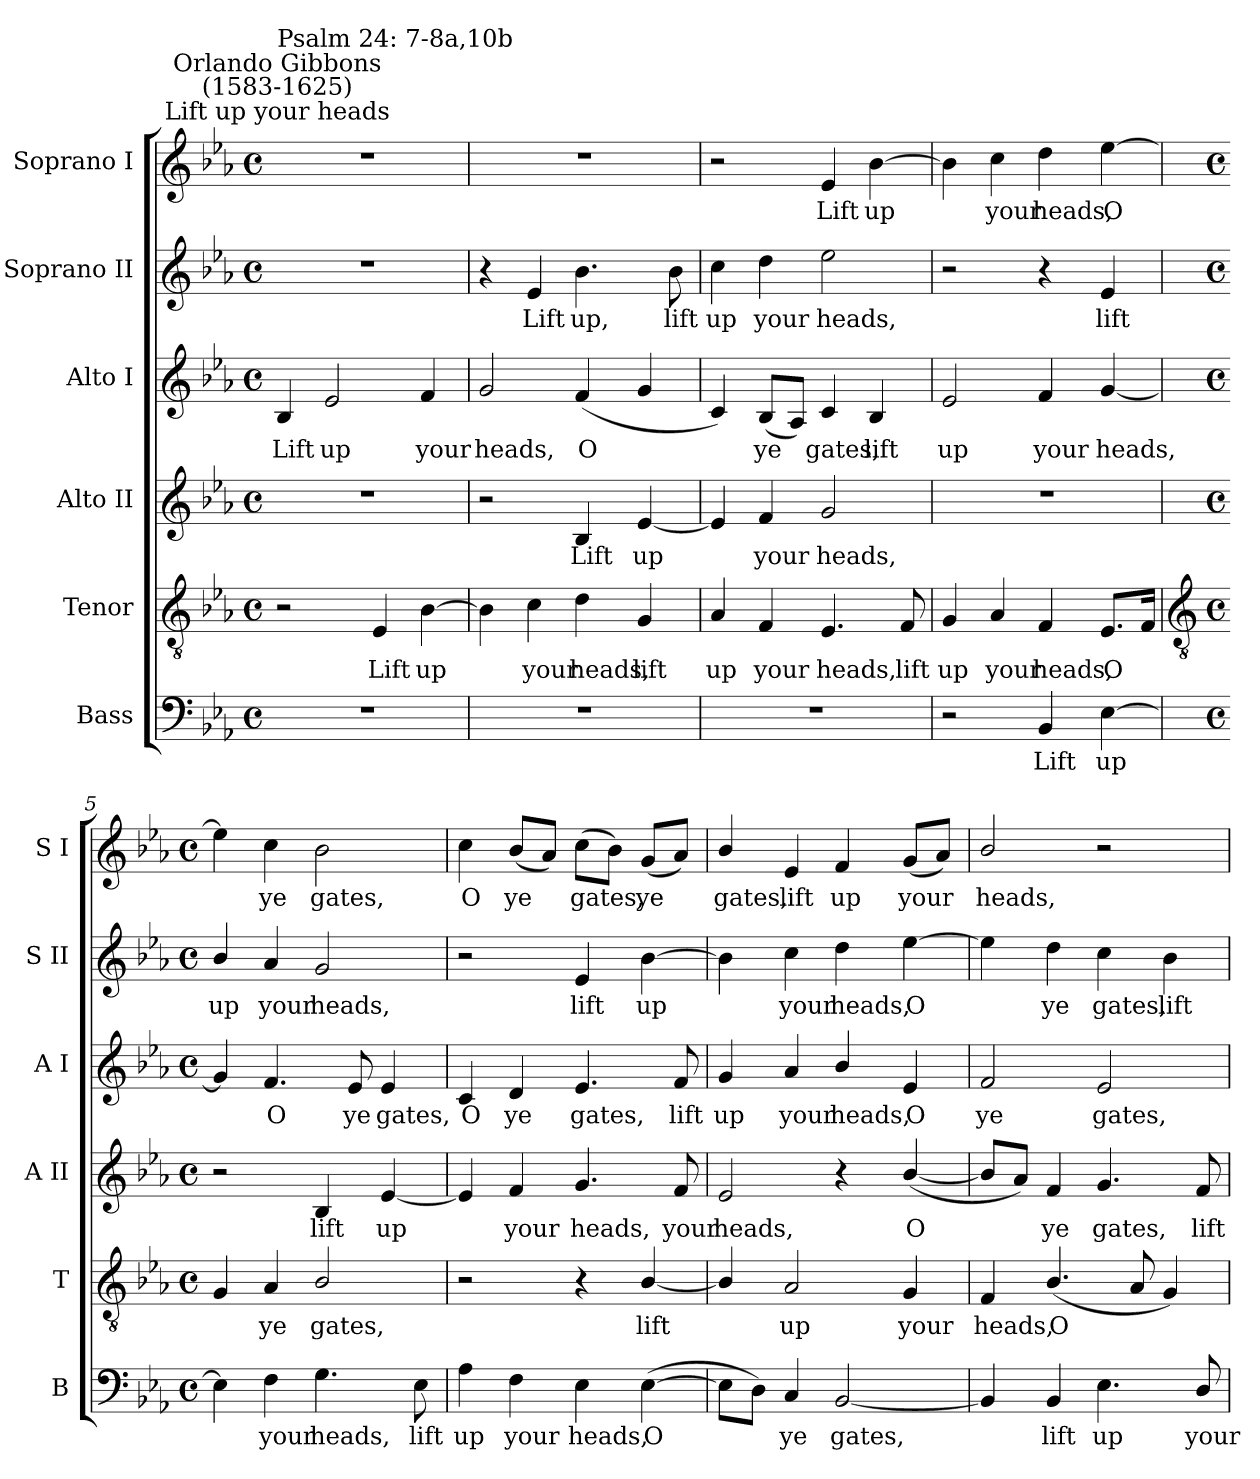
**kern	**text	**kern	**text	**kern	**text	**kern	**text	**kern	**text	**kern	**text
*part6	*part6	*part5	*part5	*part4	*part4	*part3	*part3	*part2	*part2	*part1	*part1
*staff6	*staff6	*staff5	*staff5	*staff4	*staff4	*staff3	*staff3	*staff2	*staff2	*staff1	*staff1
*I"Bass	*	*I"Tenor	*	*I"Alto II	*	*I"Alto I	*	*I"Soprano II	*	*I"Soprano I	*
*I'B	*	*I'T	*	*I'A II	*	*I'A I	*	*I'S II	*	*I'S I	*
*clefF4	*	*clefGv2	*	*clefG2	*	*clefG2	*	*clefG2	*	*clefG2	*
*k[b-e-a-]	*	*k[b-e-a-]	*	*k[b-e-a-]	*	*k[b-e-a-]	*	*k[b-e-a-]	*	*k[b-e-a-]	*
*E-:	*	*E-:	*	*E-:	*	*E-:	*	*E-:	*	*E-:	*
*M4/4	*	*M4/4	*	*M4/4	*	*M4/4	*	*M4/4	*	*M4/4	*
*met(c)	*	*met(c)	*	*met(c)	*	*met(c)	*	*met(c)	*	*met(c)	*
=1	=1	=1	=1	=1	=1	=1	=1	=1	=1	=1	=1
!	!	!	!	!	!	!	!	!	!	!LO:TX:a:cj:t=Lift up your heads	!
!	!	!	!	!	!	!	!	!	!	!LO:TX:a:cj:t=Orlando Gibbons\n(1583-1625)	!
!	!	!	!	!	!	!	!	!	!	!LO:TX:a:t=Psalm 24&colon; 7-8a,10b	!
!	!	!	!	!	!	!	!LO:LY:b	!	!	!	!
1r	.	2r	.	1r	.	4B-	Lift	1r	.	1r	.
!	!	!	!	!	!	!	!LO:LY:b	!	!	!	!
.	.	.	.	.	.	2e-	up	.	.	.	.
!	!	!	!LO:LY:b	!	!	!	!	!	!	!	!
.	.	4E-	Lift	.	.	.	.	.	.	.	.
!	!	!	!LO:LY:b	!	!	!	!LO:LY:b	!	!	!	!
.	.	[4B-	up	.	.	4f	your	.	.	.	.
=2	=2	=2	=2	=2	=2	=2	=2	=2	=2	=2	=2
!	!	!	!	!	!	!	!LO:LY:b	!	!	!	!
1r	.	4B-]	.	2r	.	2g	heads,	4r	.	1r	.
!	!	!	!LO:LY:b	!	!	!	!	!	!LO:LY:b	!	!
.	.	4c	your	.	.	.	.	4e-	Lift	.	.
!	!	!	!LO:LY:b	!	!LO:LY:b	!	!LO:LY:b	!	!LO:LY:b	!	!
.	.	4d	heads,	4B-	Lift	(<4f	O	4.b-	up,	.	.
!	!	!	!LO:LY:b	!	!LO:LY:b	!	!	!	!	!	!
.	.	4G	lift	[4e-	up	4g	.	.	.	.	.
!	!	!	!	!	!	!	!	!	!LO:LY:b	!	!
.	.	.	.	.	.	.	.	8b-	lift	.	.
=3	=3	=3	=3	=3	=3	=3	=3	=3	=3	=3	=3
!	!	!	!LO:LY:b	!	!	!	!	!	!LO:LY:b	!	!
1r	.	4A-	up	4e-]	.	4c)	.	4cc	up	2r	.
!	!	!	!LO:LY:b	!	!LO:LY:b	!	!LO:LY:b	!	!LO:LY:b	!	!
.	.	4F	your	4f	your	(<8B-L	ye	4dd	your	.	.
.	.	.	.	.	.	8A-J)	.	.	.	.	.
!	!	!	!LO:LY:b	!	!LO:LY:b	!	!LO:LY:b	!	!LO:LY:b	!	!LO:LY:b
.	.	4.E-	heads,	2g	heads,	4c	gates,	2ee-	heads,	4e-	Lift
!	!	!	!	!	!	!	!LO:LY:b	!	!	!	!LO:LY:b
.	.	.	.	.	.	4B-	lift	.	.	[4b-	up
!	!	!	!LO:LY:b	!	!	!	!	!	!	!	!
.	.	8F	lift	.	.	.	.	.	.	.	.
=4	=4	=4	=4	=4	=4	=4	=4	=4	=4	=4	=4
!	!	!	!LO:LY:b	!	!	!	!LO:LY:b	!	!	!	!
2r	.	4G	up	1r	.	2e-	up	2r	.	4b-]	.
!	!	!	!LO:LY:b	!	!	!	!	!	!	!	!LO:LY:b
.	.	4A-	your	.	.	.	.	.	.	4cc	your
!	!LO:LY:b	!	!LO:LY:b	!	!	!	!LO:LY:b	!	!	!	!LO:LY:b
4BB-	Lift	4F	heads,	.	.	4f	your	4r	.	4dd	heads,
!	!LO:LY:b	!	!LO:LY:b	!	!	!	!LO:LY:b	!	!LO:LY:b	!	!LO:LY:b
[4E-	up	8.E-L	O	.	.	[4g	heads,	4e-	lift	[4ee-	O
.	.	16FJ	.	.	.	.	.	.	.	.	.
!!LO:LB:g=z
=5	=5	=5	=5	=5	=5	=5	=5	=5	=5	=5	=5
*	*	*clefGv2	*	*	*	*	*	*	*	*	*
*M4/4	*	*M4/4	*	*M4/4	*	*M4/4	*	*M4/4	*	*M4/4	*
*met(c)	*	*met(c)	*	*met(c)	*	*met(c)	*	*met(c)	*	*met(c)	*
!	!	!	!	!	!	!	!	!	!LO:LY:b	!	!
4E-]	.	4G	.	2r	.	4g]	.	4b-/	up	4ee-]	.
!	!LO:LY:b	!	!LO:LY:b	!	!	!	!LO:LY:b	!	!LO:LY:b	!	!LO:LY:b
4F	your	4A-	ye	.	.	4.f	O	4a-	your	4cc	ye
!	!LO:LY:b	!	!LO:LY:b	!	!LO:LY:b	!	!	!	!LO:LY:b	!	!LO:LY:b
4.G	heads,	2B-/	gates,	4B-	lift	.	.	2g	heads,	2b-	gates,
!	!	!	!	!	!	!	!LO:LY:b	!	!	!	!
.	.	.	.	.	.	8e-	ye	.	.	.	.
!	!	!	!	!	!LO:LY:b	!	!LO:LY:b	!	!	!	!
.	.	.	.	[4e-	up	4e-	gates,	.	.	.	.
!	!LO:LY:b	!	!	!	!	!	!	!	!	!	!
8E-	lift	.	.	.	.	.	.	.	.	.	.
=6	=6	=6	=6	=6	=6	=6	=6	=6	=6	=6	=6
!	!LO:LY:b	!	!	!	!	!	!LO:LY:b	!	!	!	!LO:LY:b
4A-	up	2r	.	4e-]	.	4c	O	2r	.	4cc	O
!	!LO:LY:b	!	!	!	!LO:LY:b	!	!LO:LY:b	!	!	!	!LO:LY:b
4F	your	.	.	4f	your	4d	ye	.	.	(<8b-L	ye
.	.	.	.	.	.	.	.	.	.	8a-J)	.
!	!LO:LY:b	!	!	!	!LO:LY:b	!	!LO:LY:b	!	!LO:LY:b	!	!LO:LY:b
4E-	heads,	4r	.	4.g	heads,	4.e-	gates,	4e-	lift	(>8ccL	gates,
.	.	.	.	.	.	.	.	.	.	8b-J)	.
!	!LO:LY:b	!	!LO:LY:b	!	!	!	!	!	!LO:LY:b	!	!LO:LY:b
(>[4E-	O	[4B-/	lift	.	.	.	.	[4b-	up	(<8gL	ye
!	!	!	!	!	!LO:LY:b	!	!LO:LY:b	!	!	!	!
.	.	.	.	8f	your	8f	lift	.	.	8a-J)	.
=7	=7	=7	=7	=7	=7	=7	=7	=7	=7	=7	=7
!	!	!	!	!	!LO:LY:b	!	!LO:LY:b	!	!	!	!LO:LY:b
8E-L]	.	4B-/]	.	2e-	heads,	4g	up	4b-]	.	4b-/	gates,
8DJ)	.	.	.	.	.	.	.	.	.	.	.
!	!LO:LY:b	!	!LO:LY:b	!	!	!	!LO:LY:b	!	!LO:LY:b	!	!LO:LY:b
4C	ye	2A-	up	.	.	4a-	your	4cc	your	4e-	lift
!	!LO:LY:b	!	!	!	!	!	!LO:LY:b	!	!LO:LY:b	!	!LO:LY:b
[2BB-	gates,	.	.	4r	.	4b-/	heads,	4dd	heads,	4f	up
!	!	!	!LO:LY:b	!	!LO:LY:b	!	!LO:LY:b	!	!LO:LY:b	!	!LO:LY:b
.	.	4G	your	(<[4b-/	O	4e-	O	[4ee-	O	(<8gL	your
.	.	.	.	.	.	.	.	.	.	8a-J)	.
=8	=8	=8	=8	=8	=8	=8	=8	=8	=8	=8	=8
!	!	!	!LO:LY:b	!	!	!	!LO:LY:b	!	!	!	!LO:LY:b
4BB-]	.	4F	heads,	8b-L]	.	2f	ye	4ee-]	.	2b-/	heads,
.	.	.	.	8a-J)	.	.	.	.	.	.	.
!	!LO:LY:b	!	!LO:LY:b	!	!LO:LY:b	!	!	!	!LO:LY:b	!	!
4BB-	lift	(<4.B-/	O	4f	ye	.	.	4dd	ye	.	.
!	!LO:LY:b	!	!	!	!LO:LY:b	!	!LO:LY:b	!	!LO:LY:b	!	!
4.E-	up	.	.	4.g	gates,	2e-	gates,	4cc	gates,	2r	.
.	.	8A-	.	.	.	.	.	.	.	.	.
!	!	!	!	!	!	!	!	!	!LO:LY:b	!	!
.	.	4G)	.	.	.	.	.	4b-	lift	.	.
!	!LO:LY:b	!	!	!	!LO:LY:b	!	!	!	!	!	!
8D/	your	.	.	8f	lift	.	.	.	.	.	.
=	=	=	=	=	=	=	=	=	=	=	=
*-	*-	*-	*-	*-	*-	*-	*-	*-	*-	*-	*-
